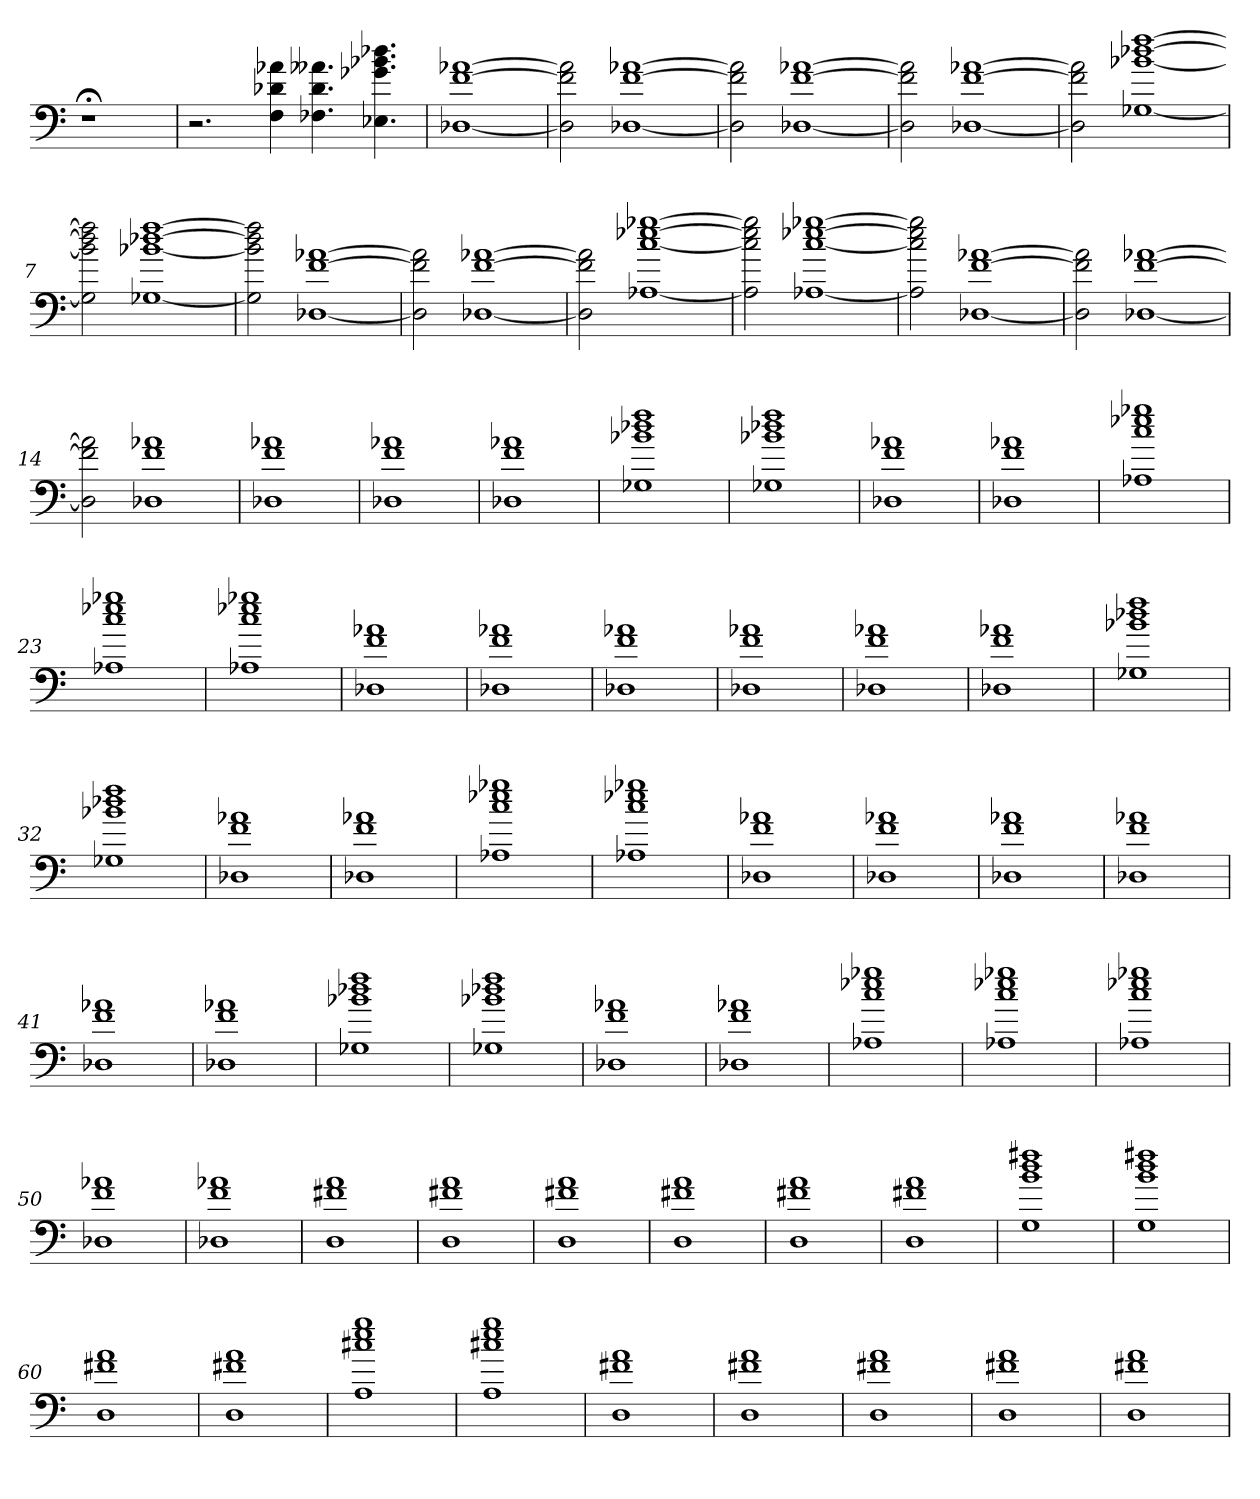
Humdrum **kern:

**kern
*part1
*staff1
=
1r;<
=1
2.r
4F 4d-X 4a-X
4.F-X 4.d- 4.a--X
4.E-X 4.g-X 4.b-X 4.dd-X
=2
[1D-X [1f [1a-X
=3
2D-] 2f] 2a-]
[1D-X [1f [1a-X
=4
2D-] 2f] 2a-]
[1D-X [1f [1a-X
=5
2D-] 2f] 2a-]
[1D-X [1f [1a-X
=6
2D-] 2f] 2a-]
[1G-X [1b-X [1dd-X [1ff
=7
2G-] 2b-] 2dd-] 2ff]
[1G-X [1b-X [1dd-X [1ff
=8
2G-] 2b-] 2dd-] 2ff]
[1D-X [1f [1a-X
=9
2D-] 2f] 2a-]
[1D-X [1f [1a-X
=10
2D-] 2f] 2a-]
[1A-X [1cc [1ee-X [1gg-X
=11
2A-] 2cc] 2ee-] 2gg-]
[1A-X [1cc [1ee-X [1gg-X
=12
2A-] 2cc] 2ee-] 2gg-]
[1D-X [1f [1a-X
=13
2D-] 2f] 2a-]
[1D-X [1f [1a-X
=14
2D-] 2f] 2a-]
1D-X 1f 1a-X
=15
1D-X 1f 1a-X
=16
1D-X 1f 1a-X
=17
1D-X 1f 1a-X
=18
1G-X 1b-X 1dd-X 1ff
=19
1G-X 1b-X 1dd-X 1ff
=20
1D-X 1f 1a-X
=21
1D-X 1f 1a-X
=22
1A-X 1cc 1ee-X 1gg-X
=23
1A-X 1cc 1ee-X 1gg-X
=24
1A-X 1cc 1ee-X 1gg-X
=25
1D-X 1f 1a-X
=26
1D-X 1f 1a-X
=27
1D-X 1f 1a-X
=28
1D-X 1f 1a-X
=29
1D-X 1f 1a-X
=30
1D-X 1f 1a-X
=31
1G-X 1b-X 1dd-X 1ff
=32
1G-X 1b-X 1dd-X 1ff
=33
1D-X 1f 1a-X
=34
1D-X 1f 1a-X
=35
1A-X 1cc 1ee-X 1gg-X
=36
1A-X 1cc 1ee-X 1gg-X
=37
1D-X 1f 1a-X
=38
1D-X 1f 1a-X
=39
1D-X 1f 1a-X
=40
1D-X 1f 1a-X
=41
1D-X 1f 1a-X
=42
1D-X 1f 1a-X
=43
1G-X 1b-X 1dd-X 1ff
=44
1G-X 1b-X 1dd-X 1ff
=45
1D-X 1f 1a-X
=46
1D-X 1f 1a-X
=47
1A-X 1cc 1ee-X 1gg-X
=48
1A-X 1cc 1ee-X 1gg-X
=49
1A-X 1cc 1ee-X 1gg-X
=50
1D-X 1f 1a-X
=51
1D-X 1f 1a-X
=52
1D 1f#X 1a
=53
1D 1f#X 1a
=54
1D 1f#X 1a
=55
1D 1f#X 1a
=56
1D 1f#X 1a
=57
1D 1f#X 1a
=58
1G 1b 1dd 1ff#X
=59
1G 1b 1dd 1ff#X
=60
1D 1f#X 1a
=61
1D 1f#X 1a
=62
1A 1cc#X 1ee 1gg
=63
1A 1cc#X 1ee 1gg
=64
1D 1f#X 1a
=65
1D 1f#X 1a
=66
1D 1f#X 1a
=67
1D 1f#X 1a
=68
1D 1f#X 1a
=
*-
